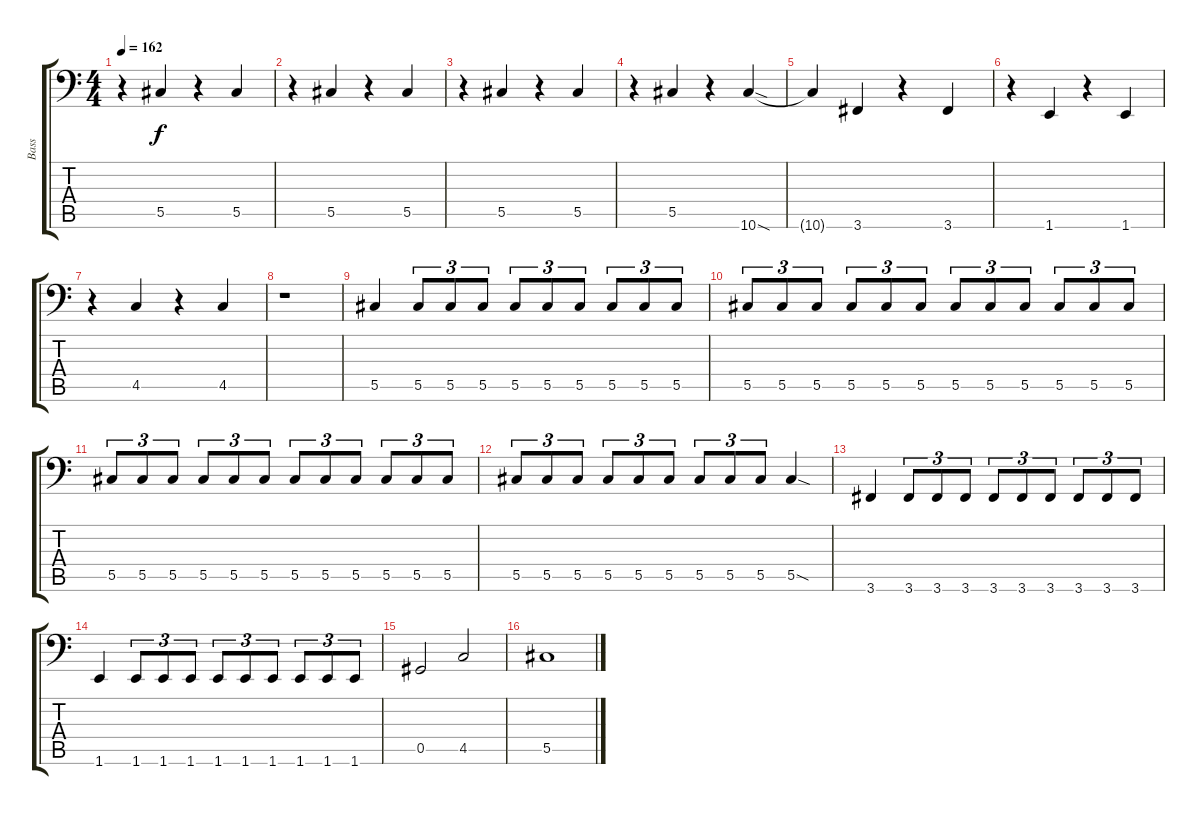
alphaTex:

\track ("Bass" "Bass") {instrument electricbasspick}
\staff {score tabs}
\tuning (Eb3 Bb2 Gb2 Db2 Ab1 Eb1) {hide}
\ts (4 4)
\tempo 162
\clef f4
\ks c
r.4{dy f} 5.5.4 r.4 5.5.4 |
r.4 5.5.4 r.4 5.5.4 |
r.4 5.5.4 r.4 5.5.4 |
r.4 5.5.4 r.4 10.6{sod}.4 |
10.6{t}.4 3.6.4 r.4 3.6.4 |
r.4 1.6.4 r.4 1.6.4 |
r.4 4.5.4 r.4 4.5.4 |
r.1 |
5.5.4 5.5.8{tu (3 2)} 5.5.8{tu (3 2)} 5.5.8{tu (3 2)} 5.5.8{tu (3 2)} 5.5.8{tu (3 2)} 5.5.8{tu (3 2)} 5.5.8{tu (3 2)} 5.5.8{tu (3 2)} 5.5.8{tu (3 2)} |
5.5.8{tu (3 2)} 5.5.8{tu (3 2)} 5.5.8{tu (3 2)} 5.5.8{tu (3 2)} 5.5.8{tu (3 2)} 5.5.8{tu (3 2)} 5.5.8{tu (3 2)} 5.5.8{tu (3 2)} 5.5.8{tu (3 2)} 5.5.8{tu (3 2)} 5.5.8{tu (3 2)} 5.5.8{tu (3 2)} |
5.5.8{tu (3 2)} 5.5.8{tu (3 2)} 5.5.8{tu (3 2)} 5.5.8{tu (3 2)} 5.5.8{tu (3 2)} 5.5.8{tu (3 2)} 5.5.8{tu (3 2)} 5.5.8{tu (3 2)} 5.5.8{tu (3 2)} 5.5.8{tu (3 2)} 5.5.8{tu (3 2)} 5.5.8{tu (3 2)} |
5.5.8{tu (3 2)} 5.5.8{tu (3 2)} 5.5.8{tu (3 2)} 5.5.8{tu (3 2)} 5.5.8{tu (3 2)} 5.5.8{tu (3 2)} 5.5.8{tu (3 2)} 5.5.8{tu (3 2)} 5.5.8{tu (3 2)} 5.5{sod}.4 |
3.6.4 3.6.8{tu (3 2)} 3.6.8{tu (3 2)} 3.6.8{tu (3 2)} 3.6.8{tu (3 2)} 3.6.8{tu (3 2)} 3.6.8{tu (3 2)} 3.6.8{tu (3 2)} 3.6.8{tu (3 2)} 3.6.8{tu (3 2)} |
1.6.4 1.6.8{tu (3 2)} 1.6.8{tu (3 2)} 1.6.8{tu (3 2)} 1.6.8{tu (3 2)} 1.6.8{tu (3 2)} 1.6.8{tu (3 2)} 1.6.8{tu (3 2)} 1.6.8{tu (3 2)} 1.6.8{tu (3 2)} |
0.5.2 4.5.2 |
5.5.1
